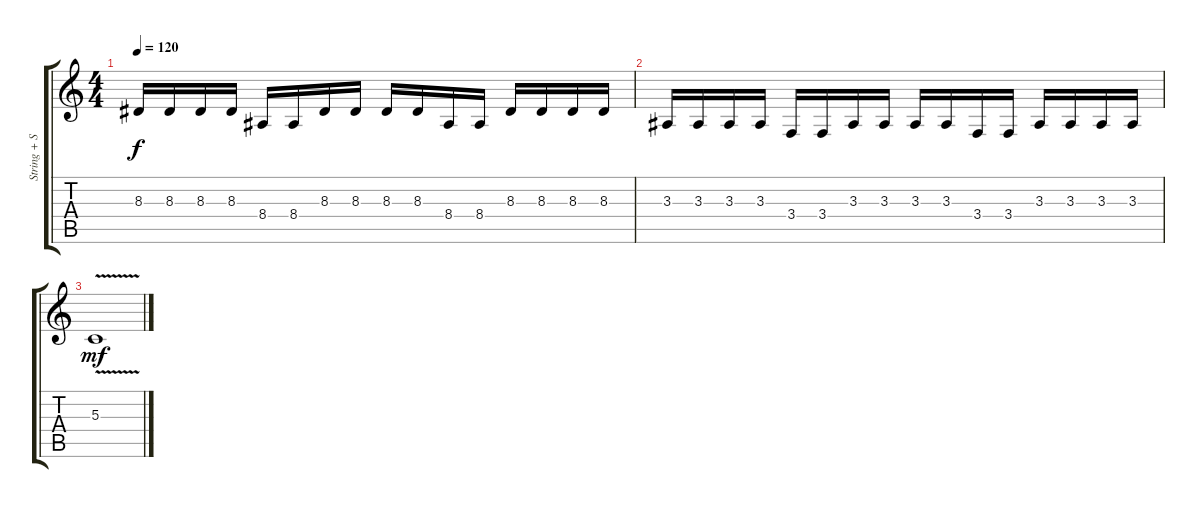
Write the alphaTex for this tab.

\track ("String + Sawtooth" "String + S") {instrument stringensemble1}
\staff {score tabs}
\tuning (E4 B3 G3 D3 A2 E2) {hide}
\ts (4 4)
\tempo 120
\clef g2
\ks c
8.3.16{dy f instrument lead2sawtooth} 8.3.16 8.3.16 8.3.16 8.4.16 8.4.16 8.3.16 8.3.16 8.3.16 8.3.16 8.4.16 8.4.16 8.3.16 8.3.16 8.3.16 8.3.16 |
3.3.16{instrument lead2sawtooth} 3.3.16 3.3.16 3.3.16 3.4.16 3.4.16 3.3.16 3.3.16 3.3.16 3.3.16 3.4.16 3.4.16 3.3.16 3.3.16 3.3.16 3.3.16 |
5.3{v}.1{dy mf}
